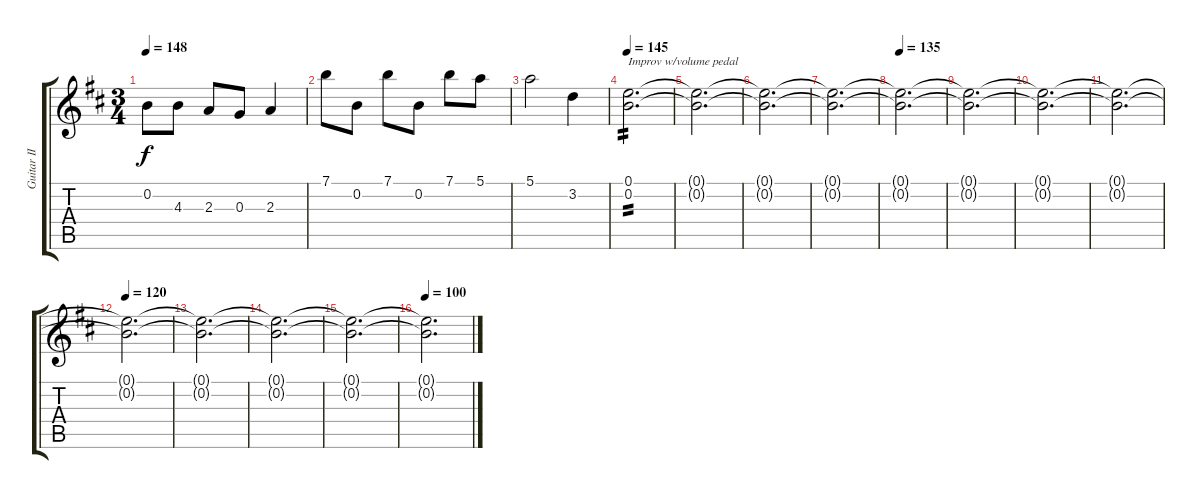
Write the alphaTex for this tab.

\track ("Guitar II" "Guitar II") {instrument distortionguitar}
\staff {score tabs}
\tuning (E4 B3 G3 D3 A2 E2) {hide}
\ts (3 4)
\tempo 148
\clef g2
\ks bminor
0.2.8{dy f} 4.3.8 2.3.8 0.3.8 2.3.4 |
7.1.8 0.2.8 7.1.8 0.2.8 7.1.8 5.1.8 |
5.1.2 3.2.4 |
\tempo 145
(0.1 0.2).2{d txt "Improv w/volume pedal" tp 2} |
(0.1{t} 0.2{t}).2{d} |
(0.1{t} 0.2{t}).2{d volume 3} |
(0.1{t} 0.2{t}).2{d} |
\tempo 135
(0.1{t} 0.2{t}).2{d volume 8} |
(0.1{t} 0.2{t}).2{d} |
(0.1{t} 0.2{t}).2{d} |
(0.1{t} 0.2{t}).2{d} |
\tempo 120
(0.1{t} 0.2{t}).2{d volume 14} |
(0.1{t} 0.2{t}).2{d} |
(0.1{t} 0.2{t}).2{d} |
(0.1{t} 0.2{t}).2{d} |
\tempo 100
(0.1{t} 0.2{t}).2{d volume 16}
